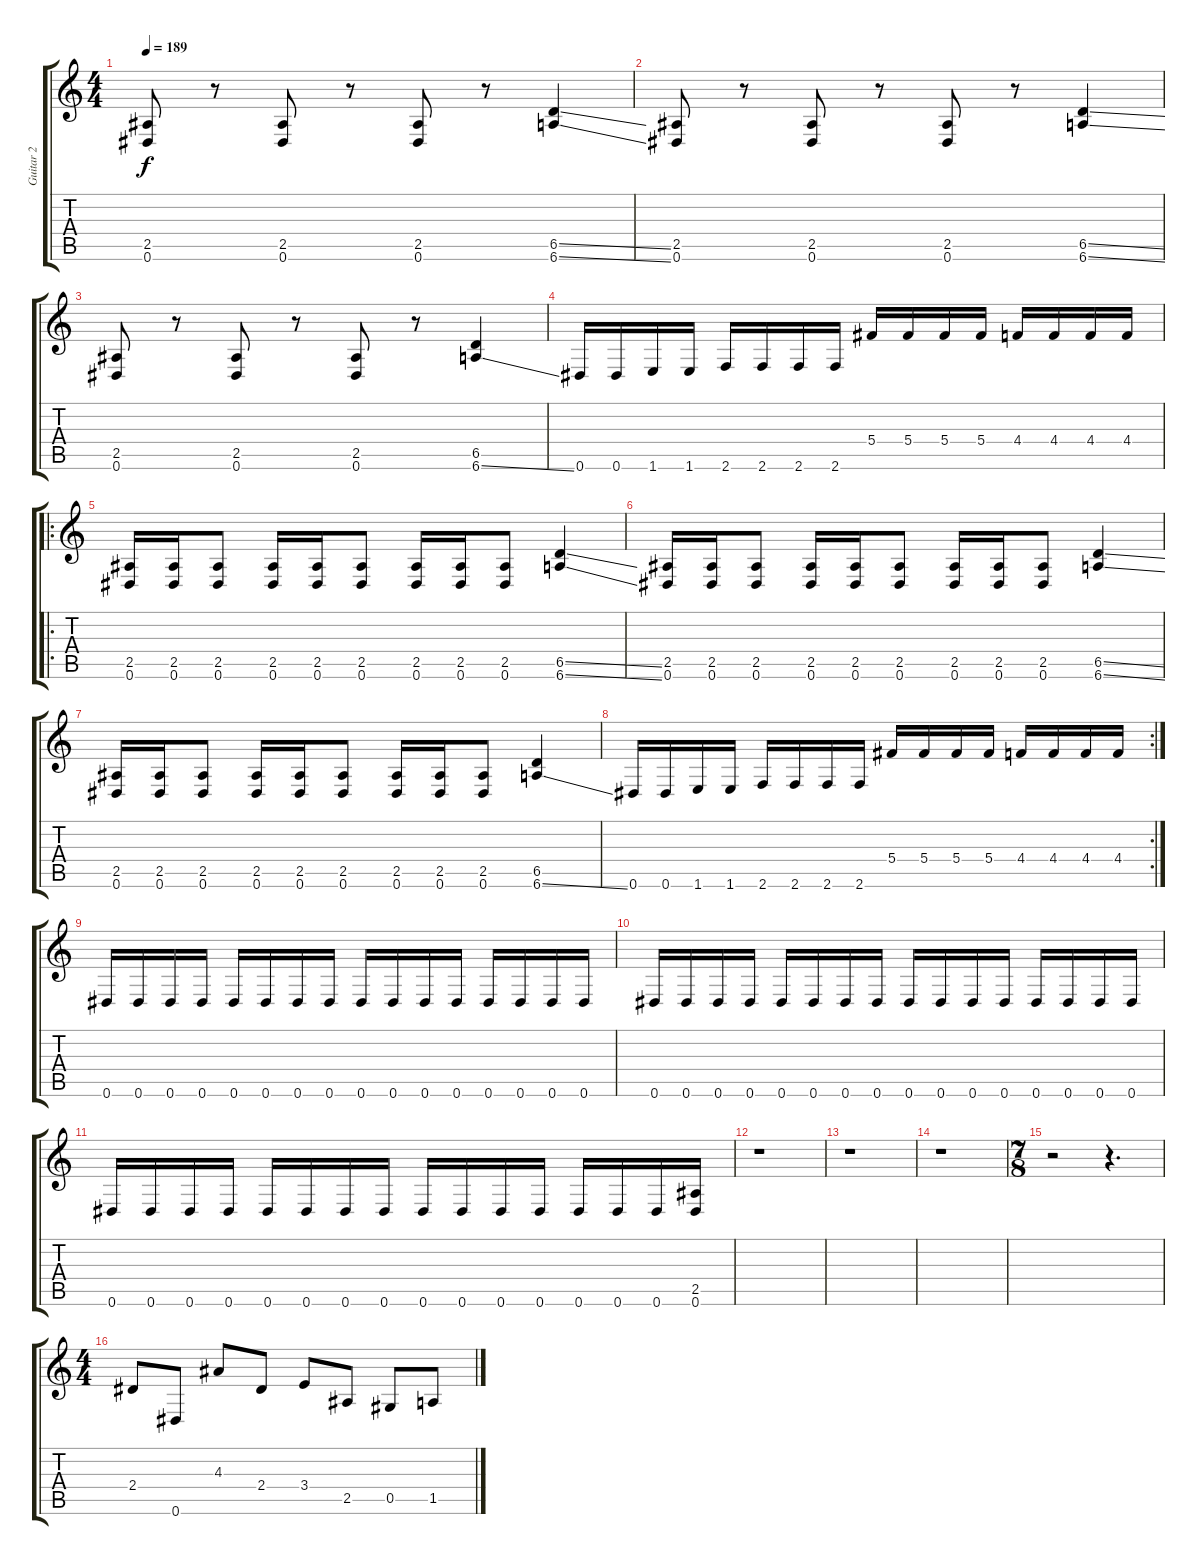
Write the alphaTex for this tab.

\track ("Guitar 2" "Guitar 2") {instrument distortionguitar}
\staff {score tabs}
\tuning (Eb4 Bb3 Gb3 Db3 Ab2 Eb2) {hide}
\ts (4 4)
\tempo 189
\clef g2
\ks c
(2.5 0.6).8{dy f instrument distortionguitar} r.8 (2.5 0.6).8 r.8 (2.5 0.6).8 r.8 (6.5{ss} 6.6{ss}).4 |
(2.5 0.6).8 r.8 (2.5 0.6).8 r.8 (2.5 0.6).8 r.8 (6.5{ss} 6.6{ss}).4 |
(2.5 0.6).8 r.8 (2.5 0.6).8 r.8 (2.5 0.6).8 r.8 (6.5 6.6{ss}).4 |
0.6.16 0.6.16 1.6.16 1.6.16 2.6.16 2.6.16 2.6.16 2.6.16 5.4.16 5.4.16 5.4.16 5.4.16 4.4.16 4.4.16 4.4.16 4.4.16 |
\ro
(2.5 0.6).16 (2.5 0.6).16 (2.5 0.6).8 (2.5 0.6).16 (2.5 0.6).16 (2.5 0.6).8 (2.5 0.6).16 (2.5 0.6).16 (2.5 0.6).8 (6.5{ss} 6.6{ss}).4 |
(2.5 0.6).16 (2.5 0.6).16 (2.5 0.6).8 (2.5 0.6).16 (2.5 0.6).16 (2.5 0.6).8 (2.5 0.6).16 (2.5 0.6).16 (2.5 0.6).8 (6.5{ss} 6.6{ss}).4 |
(2.5 0.6).16 (2.5 0.6).16 (2.5 0.6).8 (2.5 0.6).16 (2.5 0.6).16 (2.5 0.6).8 (2.5 0.6).16 (2.5 0.6).16 (2.5 0.6).8 (6.5 6.6{ss}).4 |
\rc 2
0.6.16 0.6.16 1.6.16 1.6.16 2.6.16 2.6.16 2.6.16 2.6.16 5.4.16 5.4.16 5.4.16 5.4.16 4.4.16 4.4.16 4.4.16 4.4.16 |
0.6.16 0.6.16 0.6.16 0.6.16 0.6.16 0.6.16 0.6.16 0.6.16 0.6.16 0.6.16 0.6.16 0.6.16 0.6.16 0.6.16 0.6.16 0.6.16 |
0.6.16 0.6.16 0.6.16 0.6.16 0.6.16 0.6.16 0.6.16 0.6.16 0.6.16 0.6.16 0.6.16 0.6.16 0.6.16 0.6.16 0.6.16 0.6.16 |
0.6.16 0.6.16 0.6.16 0.6.16 0.6.16 0.6.16 0.6.16 0.6.16 0.6.16 0.6.16 0.6.16 0.6.16 0.6.16 0.6.16 0.6.16 (2.5 0.6).16 |
r.1 |
r.1 |
r.1 |
\ts (7 8)
r.2 r.4{d} |
\ts (4 4)
2.4.8 0.6.8 4.3.8 2.4.8 3.4.8 2.5.8 0.5.8 1.5.8
